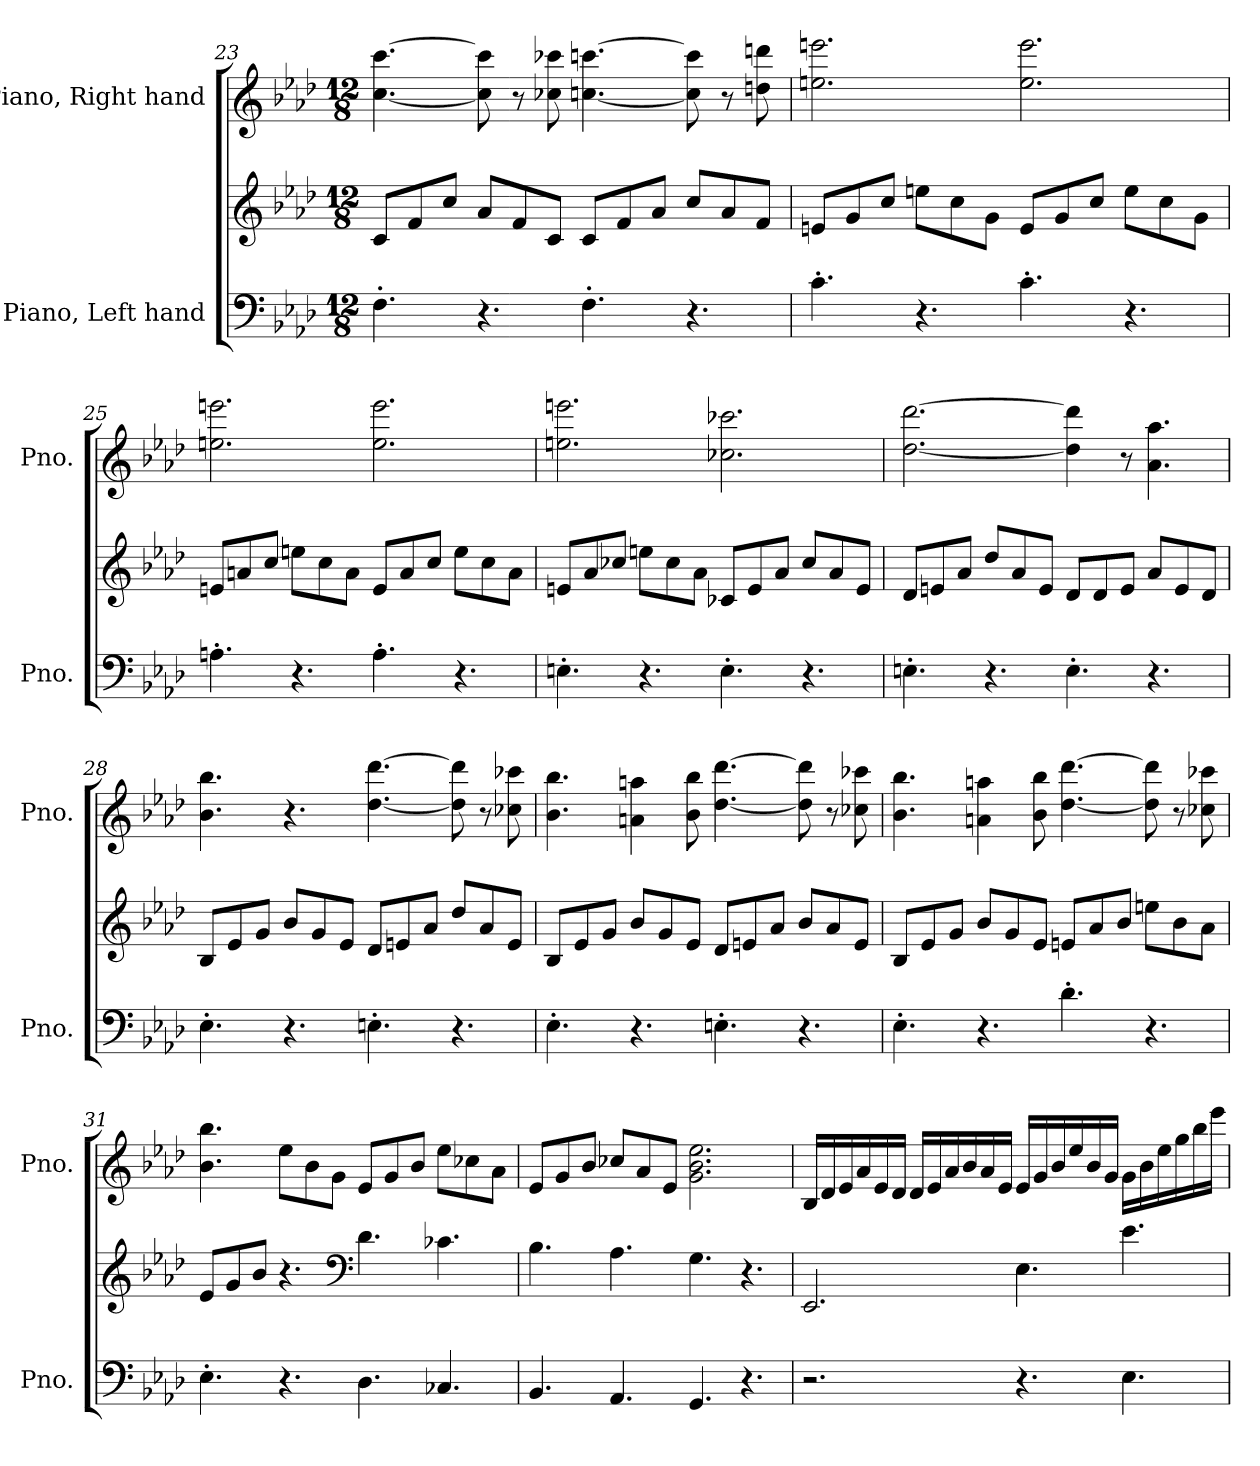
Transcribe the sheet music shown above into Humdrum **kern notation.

**kern	**kern	**kern
*part2	*part2	*part1
*staff3	*staff2	*staff1
*I"Piano, Left hand	*	*I"Piano, Right hand
*I'Pno.	*	*I'Pno.
*clefF4	*clefG2	*clefG2
*k[b-e-a-d-]	*k[b-e-a-d-]	*k[b-e-a-d-]
*M12/8	*M12/8	*M12/8
=23	=23	=23
4.F'\	8c/L	[4.cc\ [4.ccc\
.	8f/	.
.	8cc/J	.
4.r	8a-/L	8cc\] 8ccc\]
.	8f/	8r
.	8c/J	8cc-X\ 8ccc-X\
4.F'\	8c/L	[4.ccn\ [4.cccn\
.	8f/	.
.	8a-/J	.
4.r	8cc/L	8cc\] 8ccc\]
.	8a-/	8r
.	8f/J	8ddn\ 8dddn\
!!LO:PB:g=z
=24	=24	=24
4.c'\	8en/L	2.een\ 2.eeen\
.	8g/	.
.	8cc/J	.
4.r	8een\L	.
.	8cc\	.
.	8g\J	.
4.c'\	8e/L	2.ee\ 2.eee\
.	8g/	.
.	8cc/J	.
4.r	8ee\L	.
.	8cc\	.
.	8g\J	.
=25	=25	=25
4.An'\	8en/L	2.een\ 2.eeen\
.	8an/	.
.	8cc/J	.
4.r	8een\L	.
.	8cc\	.
.	8a\J	.
4.A'\	8e/L	2.ee\ 2.eee\
.	8a/	.
.	8cc/J	.
4.r	8ee\L	.
.	8cc\	.
.	8a\J	.
=26	=26	=26
4.En'\	8en/L	2.een\ 2.eeen\
.	8a-/	.
.	8cc-X/J	.
4.r	8een\L	.
.	8cc-\	.
.	8a-\J	.
4.E'\	8c-X/L	2.cc-X\ 2.ccc-X\
.	8e/	.
.	8a-/J	.
4.r	8cc-/L	.
.	8a-/	.
.	8e/J	.
!!LO:LB:g=z
=27	=27	=27
4.En'\	8d-/L	[2.dd-\ [2.ddd-\
.	8en/	.
.	8a-/J	.
4.r	8dd-/L	.
.	8a-/	.
.	8e/J	.
4.E'\	8d-/L	4dd-\] 4ddd-\]
.	8d-/	.
.	8e/J	8r
4.r	8a-/L	4.a-\ 4.aa-\
.	8e/	.
.	8d-/J	.
=28	=28	=28
4.E-'\	8B-/L	4.b-\ 4.bb-\
.	8e-/	.
.	8g/J	.
4.r	8b-/L	4.r
.	8g/	.
.	8e-/J	.
4.En'\	8d-/L	[4.dd-\ [4.ddd-\
.	8en/	.
.	8a-/J	.
4.r	8dd-/L	8dd-\] 8ddd-\]
.	8a-/	8r
.	8e/J	8cc-X\ 8ccc-X\
=29	=29	=29
4.E-'\	8B-/L	4.b-\ 4.bb-\
.	8e-/	.
.	8g/J	.
4.r	8b-/L	4an\ 4aan\
.	8g/	.
.	8e-/J	8b-\ 8bb-\
4.En'\	8d-/L	[4.dd-\ [4.ddd-\
.	8en/	.
.	8a-/J	.
4.r	8b-/L	8dd-\] 8ddd-\]
.	8a-/	8r
.	8e/J	8cc-X\ 8ccc-X\
!!LO:LB:g=z
=30	=30	=30
4.E-'\	8B-/L	4.b-\ 4.bb-\
.	8e-/	.
.	8g/J	.
4.r	8b-/L	4an\ 4aan\
.	8g/	.
.	8e-/J	8b-\ 8bb-\
4.d-'\	8en/L	[4.dd-\ [4.ddd-\
.	8a-/	.
.	8b-/J	.
4.r	8een\L	8dd-\] 8ddd-\]
.	8b-\	8r
.	8a-\J	8cc-X\ 8ccc-X\
=31	=31	=31
4.E-'\	8e-/L	4.b-\ 4.bb-\
.	8g/	.
.	8b-/J	.
4.r	4.r	8ee-\L
.	.	8b-\
.	.	8g\J
*	*clefF4	*
4.D-\	4.d-\	8e-/L
.	.	8g/
.	.	8b-/J
4.C-X/	4.c-X\	8ee-\L
.	.	8cc-X\
.	.	8a-\J
=32	=32	=32
4.BB-/	4.B-\	8e-/L
.	.	8g/
.	.	8b-/J
4.AA-/	4.A-\	8cc-X/L
.	.	8a-/
.	.	8e-/J
4.GG/	4.G\	2.g\ 2.b-\ 2.ee-\
4.r	4.r	.
!!LO:LB:g=z
=33	=33	=33
2.r	2.EE-/	16B-/LL
.	.	16d-/
.	.	16e-/
.	.	16a-/
.	.	16e-/
.	.	16d-/JJ
.	.	16d-/LL
.	.	16e-/
.	.	16a-/
.	.	16b-/
.	.	16a-/
.	.	16e-/JJ
4.r	4.E-\	16e-/LL
.	.	16g/
.	.	16b-/
.	.	16ee-/
.	.	16b-/
.	.	16g/JJ
4.E-\	4.e-\	16g\LL
.	.	16b-\
.	.	16ee-\
.	.	16gg\
.	.	16bb-\
.	.	16eee-\JJ
=	=	=
*-	*-	*-
